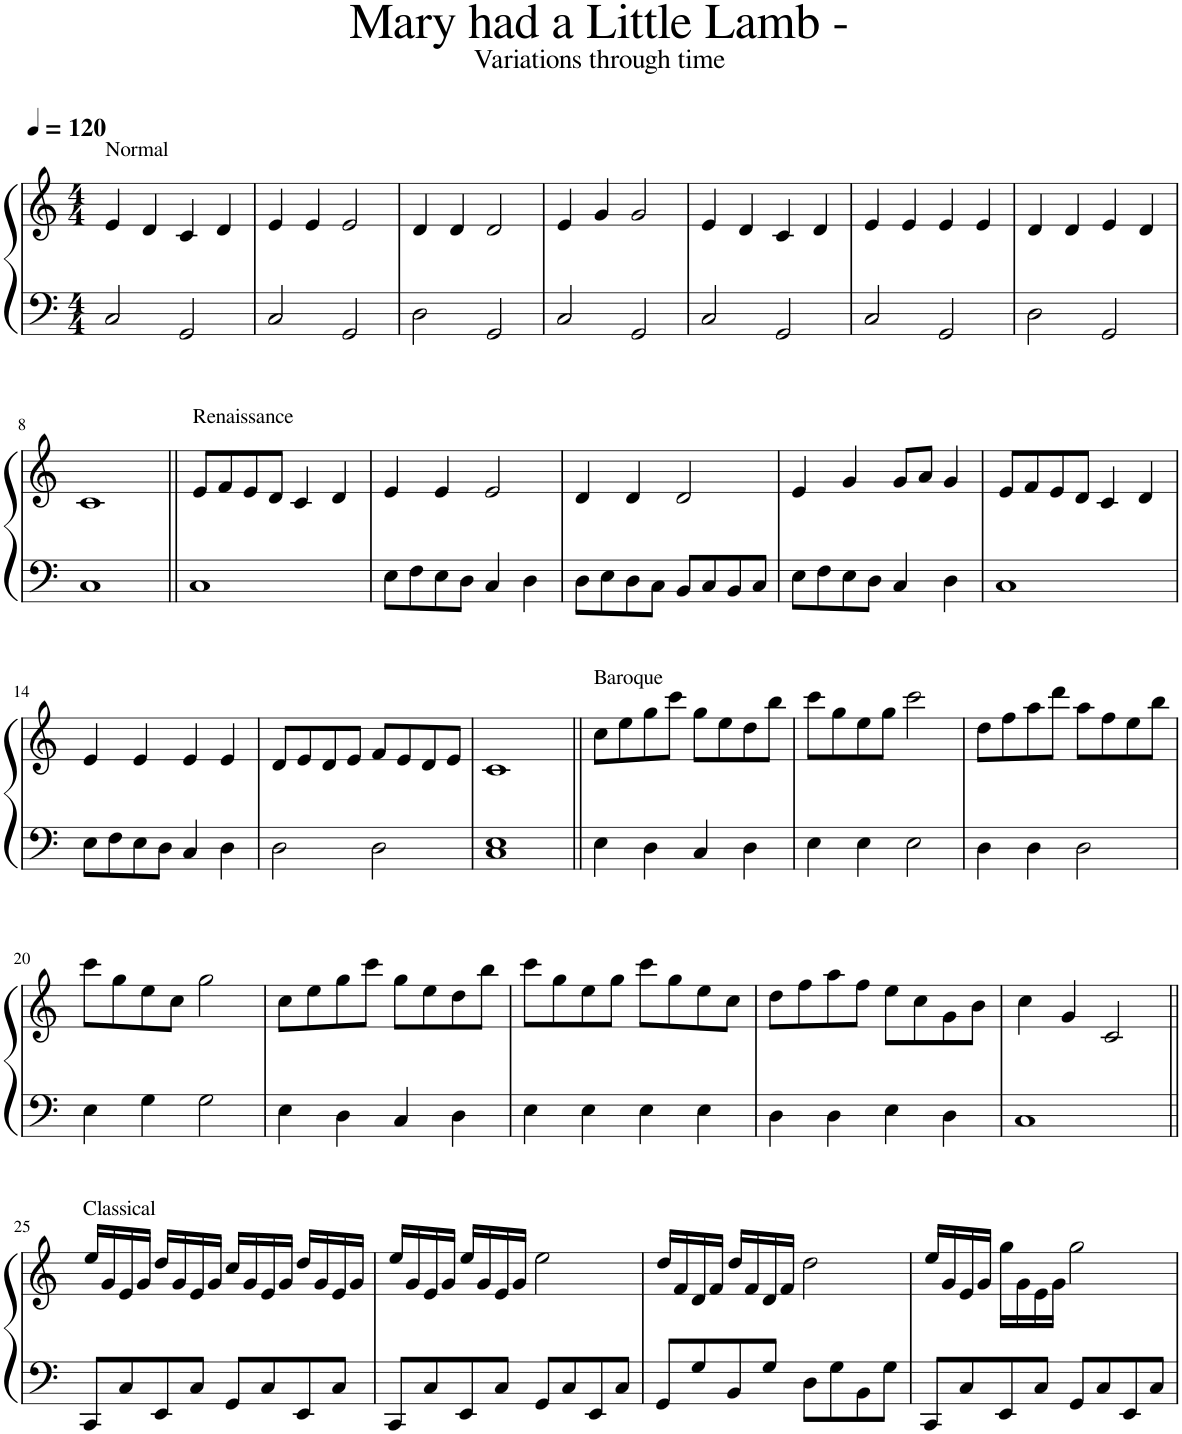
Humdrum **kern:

**kern	**kern
*part1	*part1
*staff2	*staff1
*I"Piano	*
*I'Pno.	*
*clefF4	*clefG2
*k[]	*k[]
*M4/4	*M4/4
*MM120	*MM120
=1	=1
!	!LO:TX:a:t=Normal
2C/	4e/
.	4d/
2GG/	4c/
.	4d/
=2	=2
2C/	4e/
.	4e/
2GG/	2e/
=3	=3
2D\	4d/
.	4d/
2GG/	2d/
=4	=4
2C/	4e/
.	4g/
2GG/	2g/
=5	=5
2C/	4e/
.	4d/
2GG/	4c/
.	4d/
=6	=6
2C/	4e/
.	4e/
2GG/	4e/
.	4e/
=7	=7
2D\	4d/
.	4d/
2GG/	4e/
.	4d/
!!LO:LB:g=z
=8	=8
1C	1c
=9||	=9||
!	!LO:TX:a:t=Renaissance
1C	8e/L
.	8f/
.	8e/
.	8d/J
.	4c/
.	4d/
=10	=10
8E\L	4e/
8F\	.
8E\	4e/
8D\J	.
4C/	2e/
4D\	.
=11	=11
8D\L	4d/
8E\	.
8D\	4d/
8C\J	.
8BB/L	2d/
8C/	.
8BB/	.
8C/J	.
=12	=12
8E\L	4e/
8F\	.
8E\	4g/
8D\J	.
4C/	8g/L
.	8a/J
4D\	4g/
=13	=13
1C	8e/L
.	8f/
.	8e/
.	8d/J
.	4c/
.	4d/
!!LO:LB:g=z
=14	=14
8E\L	4e/
8F\	.
8E\	4e/
8D\J	.
4C/	4e/
4D\	4e/
=15	=15
2D\	8d/L
.	8e/
.	8d/
.	8e/J
2D\	8f/L
.	8e/
.	8d/
.	8e/J
=16	=16
1C 1E	1c
=17||	=17||
!	!LO:TX:a:t=Baroque
4E\	8cc\L
.	8ee\
4D\	8gg\
.	8ccc\J
4C/	8gg\L
.	8ee\
4D\	8dd\
.	8bb\J
=18	=18
4E\	8ccc\L
.	8gg\
4E\	8ee\
.	8gg\J
2E\	2ccc\
=19	=19
4D\	8dd\L
.	8ff\
4D\	8aa\
.	8ddd\J
2D\	8aa\L
.	8ff\
.	8ee\
.	8bb\J
!!LO:LB:g=z
=20	=20
4E\	8ccc\L
.	8gg\
4G\	8ee\
.	8cc\J
2G\	2gg\
=21	=21
4E\	8cc\L
.	8ee\
4D\	8gg\
.	8ccc\J
4C/	8gg\L
.	8ee\
4D\	8dd\
.	8bb\J
=22	=22
4E\	8ccc\L
.	8gg\
4E\	8ee\
.	8gg\J
4E\	8ccc\L
.	8gg\
4E\	8ee\
.	8cc\J
=23	=23
4D\	8dd\L
.	8ff\
4D\	8aa\
.	8ff\J
4E\	8ee\L
.	8cc\
4D\	8g\
.	8b\J
=24	=24
1C	4cc\
.	4g/
.	2c/
!!LO:LB:g=z
=25||	=25||
!	!LO:TX:a:t=Classical
8CC/L	16ee/LL
.	16g/
8C/	16e/
.	16g/JJ
8EE/	16dd/LL
.	16g/
8C/J	16e/
.	16g/JJ
8GG/L	16cc/LL
.	16g/
8C/	16e/
.	16g/JJ
8EE/	16dd/LL
.	16g/
8C/J	16e/
.	16g/JJ
=26	=26
8CC/L	16ee/LL
.	16g/
8C/	16e/
.	16g/JJ
8EE/	16ee/LL
.	16g/
8C/J	16e/
.	16g/JJ
8GG/L	2ee\
8C/	.
8EE/	.
8C/J	.
=27	=27
8GG/L	16dd/LL
.	16f/
8G/	16d/
.	16f/JJ
8BB/	16dd/LL
.	16f/
8G/J	16d/
.	16f/JJ
8D\L	2dd\
8G\	.
8BB\	.
8G\J	.
=28	=28
8CC/L	16ee/LL
.	16g/
8C/	16e/
.	16g/JJ
8EE/	16gg\LL
.	16g\
8C/J	16e\
.	16g\JJ
8GG/L	2gg\
8C/	.
8EE/	.
8C/J	.
=	=
*-	*-
